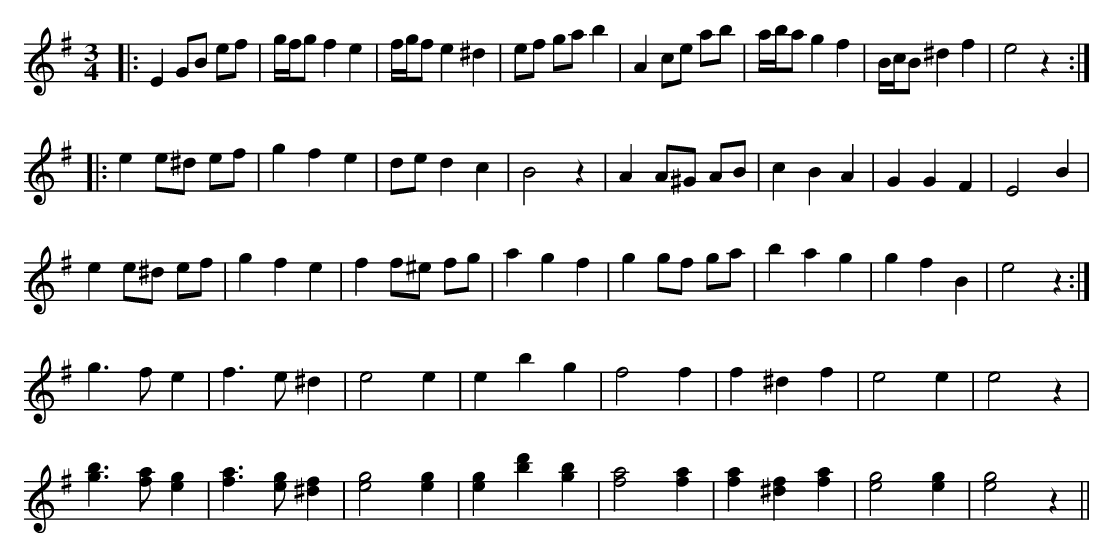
X:1
M:3/4
K:Emin
|:E2 GB ef|g/f/g f2 e2|f/g/f e2 ^d2|ef ga b2|A2 ce ab|a/b/a g2 f2|B/c/B ^d2 f2|e4 z2:|
|:e2 e^d ef|g2 f2 e2|de d2 c2|B4 z2|A2 A^G AB|c2 B2 A2|G2 G2 F2|E4 B2|
e2 e^d ef|g2 f2 e2|f2 f^e fg|a2 g2 f2|g2 gf ga|b2 a2 g2|g2 f2 B2|e4 z2:|
g3 f e2|f3 e ^d2|e4 e2|e2 b2 g2|f4 f2|f2 ^d2 f2|e4 e2|e4 z2|
[g3b3] [fa] [e2g2]|[f3a3] [eg] [^d2f2]|[e4g4] [e2g2]|[e2g2] [b2d'2] [g2b2]|[f4a4] [f2a2]|[f2a2] [^d2f2] [f2a2]|[e4g4] [e2g2]|[e4g4] z2||
